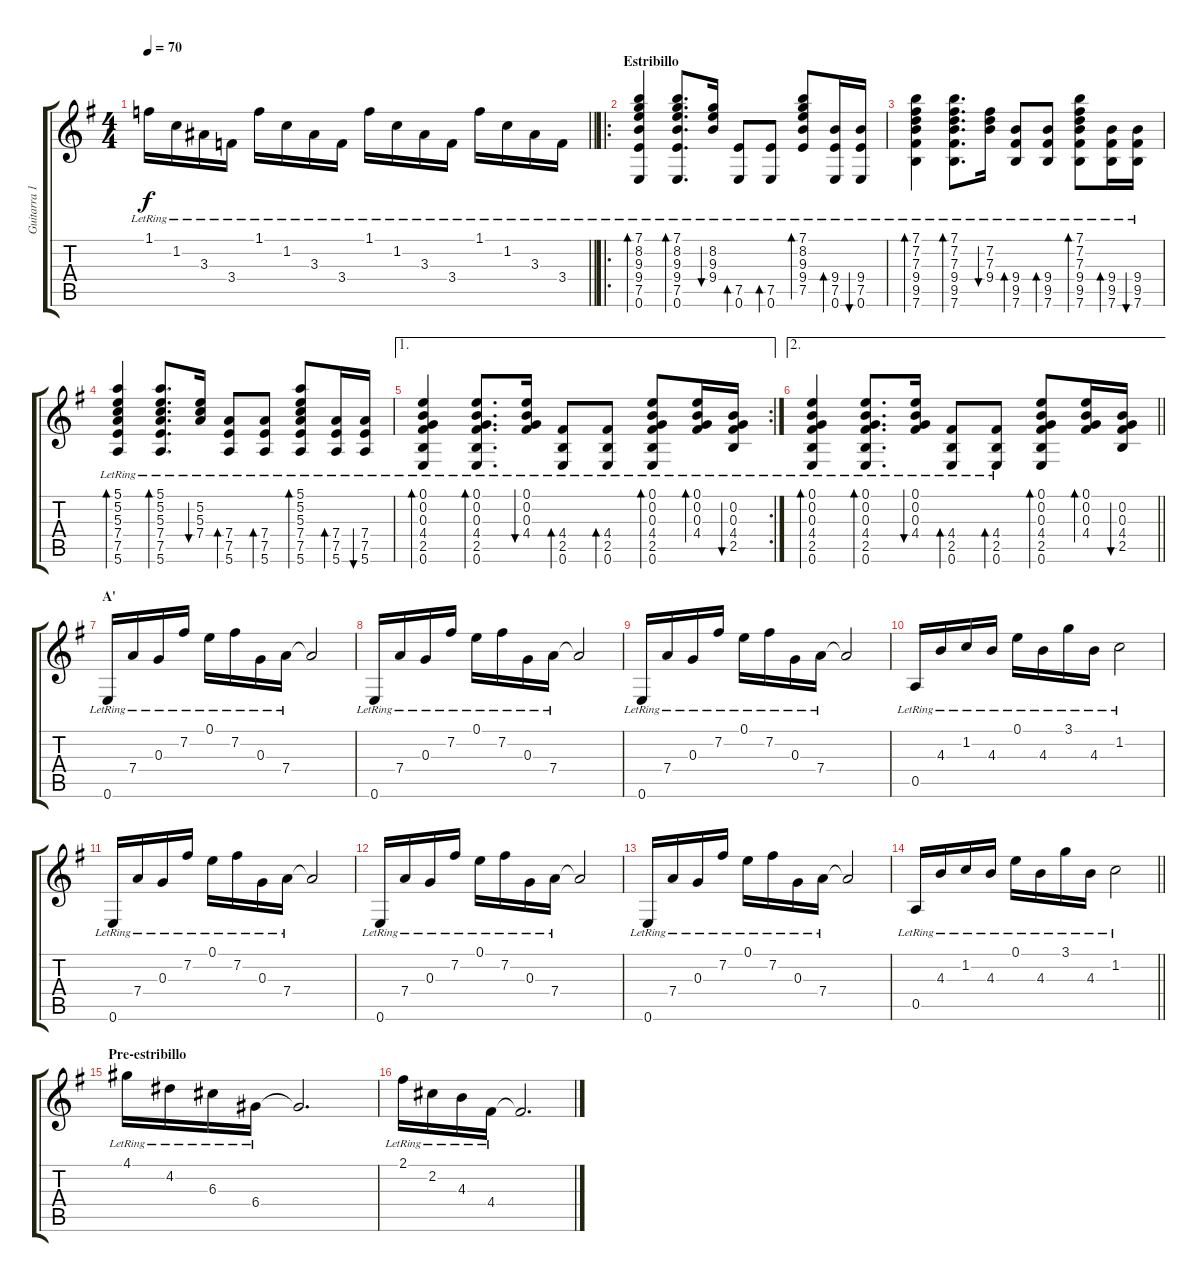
\track ("Guitarra 1" "Guitarra 1") {instrument electricguitarjazz}
\staff {score tabs}
\tuning (E4 B3 G3 D3 A2 E2) {hide}
\ts (4 4)
\tempo 70
\clef g2
\barLineRight lightlight
\ks g
1.1{lr}.16{dy f} 1.2{lr}.16 3.3{lr}.16 3.4{lr}.16 1.1{lr}.16 1.2{lr}.16 3.3{lr}.16 3.4{lr}.16 1.1{lr}.16 1.2{lr}.16 3.3{lr}.16 3.4{lr}.16 1.1{lr}.16 1.2{lr}.16 3.3{lr}.16 3.4{lr}.16 |
\ro
\section ("" "Estribillo")
(7.1{lr} 8.2{lr} 9.3{lr} 9.4{lr} 7.5{lr} 0.6{lr}).4{bd 30 volume 10 instrument acousticguitarsteel} (7.1{lr} 8.2{lr} 9.3{lr} 9.4{lr} 7.5{lr} 0.6{lr}).8{d bd 30} (8.2{lr} 9.3{lr} 9.4{lr}).16{bu 30} (7.5{lr} 0.6{lr}).8{bd 30} (7.5{lr} 0.6{lr}).8{bd 30} (7.1{lr} 8.2{lr} 9.3{lr} 9.4{lr} 7.5{lr}).8{bd 30} (9.4{lr} 7.5{lr} 0.6{lr}).16{bd 30} (9.4{lr} 7.5{lr} 0.6{lr}).16{bu 30} |
(7.1{lr} 7.2{lr} 7.3{lr} 9.4{lr} 9.5{lr} 7.6{lr}).4{bd 30} (7.1{lr} 7.2{lr} 7.3{lr} 9.4{lr} 9.5{lr} 7.6{lr}).8{d bd 30} (7.2{lr} 7.3{lr} 9.4{lr}).16{bu 30} (9.4{lr} 9.5{lr} 7.6{lr}).8{bd 30} (9.4{lr} 9.5{lr} 7.6{lr}).8{bd 30} (7.1{lr} 7.2{lr} 7.3{lr} 9.4{lr} 9.5{lr} 7.6{lr}).8{bd 30} (9.4{lr} 9.5{lr} 7.6{lr}).16{bd 30} (9.4{lr} 9.5{lr} 7.6{lr}).16{bu 30} |
(5.1{lr} 5.2{lr} 5.3{lr} 7.4{lr} 7.5{lr} 5.6{lr}).4{bd 30} (5.1{lr} 5.2{lr} 5.3{lr} 7.4{lr} 7.5{lr} 5.6{lr}).8{d bd 30} (5.2{lr} 5.3{lr} 7.4{lr}).16{bu 30} (7.4{lr} 7.5{lr} 5.6{lr}).8{bd 30} (7.4{lr} 7.5{lr} 5.6{lr}).8{bd 30} (5.1{lr} 5.2{lr} 5.3{lr} 7.4{lr} 7.5{lr} 5.6{lr}).8{bd 30} (7.4{lr} 7.5{lr} 5.6{lr}).16{bd 30} (7.4{lr} 7.5{lr} 5.6{lr}).16{bu 30} |
\ae 1
\rc 2
(0.1{lr} 0.2{lr} 0.3{lr} 4.4{lr} 2.5{lr} 0.6{lr}).4{bd 30} (0.1{lr} 0.2{lr} 0.3{lr} 4.4{lr} 2.5{lr} 0.6{lr}).8{d bd 30} (0.1{lr} 0.2{lr} 0.3{lr} 4.4{lr}).16{bu 30} (4.4{lr} 2.5{lr} 0.6{lr}).8{bd 30} (4.4{lr} 2.5{lr} 0.6{lr}).8{bd 30} (0.1{lr} 0.2{lr} 0.3{lr} 4.4{lr} 2.5{lr} 0.6{lr}).8{bd 30} (0.1{lr} 0.2{lr} 0.3{lr} 4.4{lr}).16{bd 30} (0.2{lr} 0.3{lr} 4.4{lr} 2.5{lr}).16{bu 30} |
\ae 2
\barLineRight lightlight
(0.1{lr} 0.2{lr} 0.3{lr} 4.4{lr} 2.5{lr} 0.6{lr}).4{bd 30} (0.1{lr} 0.2{lr} 0.3{lr} 4.4{lr} 2.5{lr} 0.6{lr}).8{d bd 30} (0.1{lr} 0.2{lr} 0.3{lr} 4.4{lr}).16{bu 30} (4.4{lr} 2.5{lr} 0.6{lr}).8{bd 30} (4.4{lr} 2.5{lr} 0.6{lr}).8{bd 30} (0.1 0.2 0.3 4.4 2.5 0.6).8{bd 30} (0.1 0.2 0.3 4.4).16{bd 30} (0.2 0.3 4.4 2.5).16{bu 30} |
\section ("" "A'")
0.6{lr}.16{instrument electricguitarjazz} 7.4{lr}.16 0.3{lr}.16 7.2{lr}.16 0.1{lr}.16 7.2{lr}.16 0.3{lr}.16 7.4{lr}.16 7.4{t}.2 |
0.6{lr}.16 7.4{lr}.16 0.3{lr}.16 7.2{lr}.16 0.1{lr}.16 7.2{lr}.16 0.3{lr}.16 7.4{lr}.16 7.4{t}.2 |
0.6{lr}.16 7.4{lr}.16 0.3{lr}.16 7.2{lr}.16 0.1{lr}.16 7.2{lr}.16 0.3{lr}.16 7.4{lr}.16 7.4{t}.2 |
0.5{lr}.16 4.3{lr}.16 1.2{lr}.16 4.3{lr}.16 0.1{lr}.16 4.3{lr}.16 3.1{lr}.16 4.3{lr}.16 1.2{lr}.2 |
0.6{lr}.16 7.4{lr}.16 0.3{lr}.16 7.2{lr}.16 0.1{lr}.16 7.2{lr}.16 0.3{lr}.16 7.4{lr}.16 7.4{t}.2 |
0.6{lr}.16 7.4{lr}.16 0.3{lr}.16 7.2{lr}.16 0.1{lr}.16 7.2{lr}.16 0.3{lr}.16 7.4{lr}.16 7.4{t}.2 |
0.6{lr}.16 7.4{lr}.16 0.3{lr}.16 7.2{lr}.16 0.1{lr}.16 7.2{lr}.16 0.3{lr}.16 7.4{lr}.16 7.4{t}.2 |
\barLineRight lightlight
0.5{lr}.16 4.3{lr}.16 1.2{lr}.16 4.3{lr}.16 0.1{lr}.16 4.3{lr}.16 3.1{lr}.16 4.3{lr}.16 1.2{lr}.2 |
\section ("" "Pre-estribillo")
4.1{lr}.16 4.2{lr}.16 6.3{lr}.16 6.4{lr}.16 6.4{t}.2{d} |
2.1{lr}.16 2.2{lr}.16 4.3{lr}.16 4.4{lr}.16 4.4{t}.2{d}
